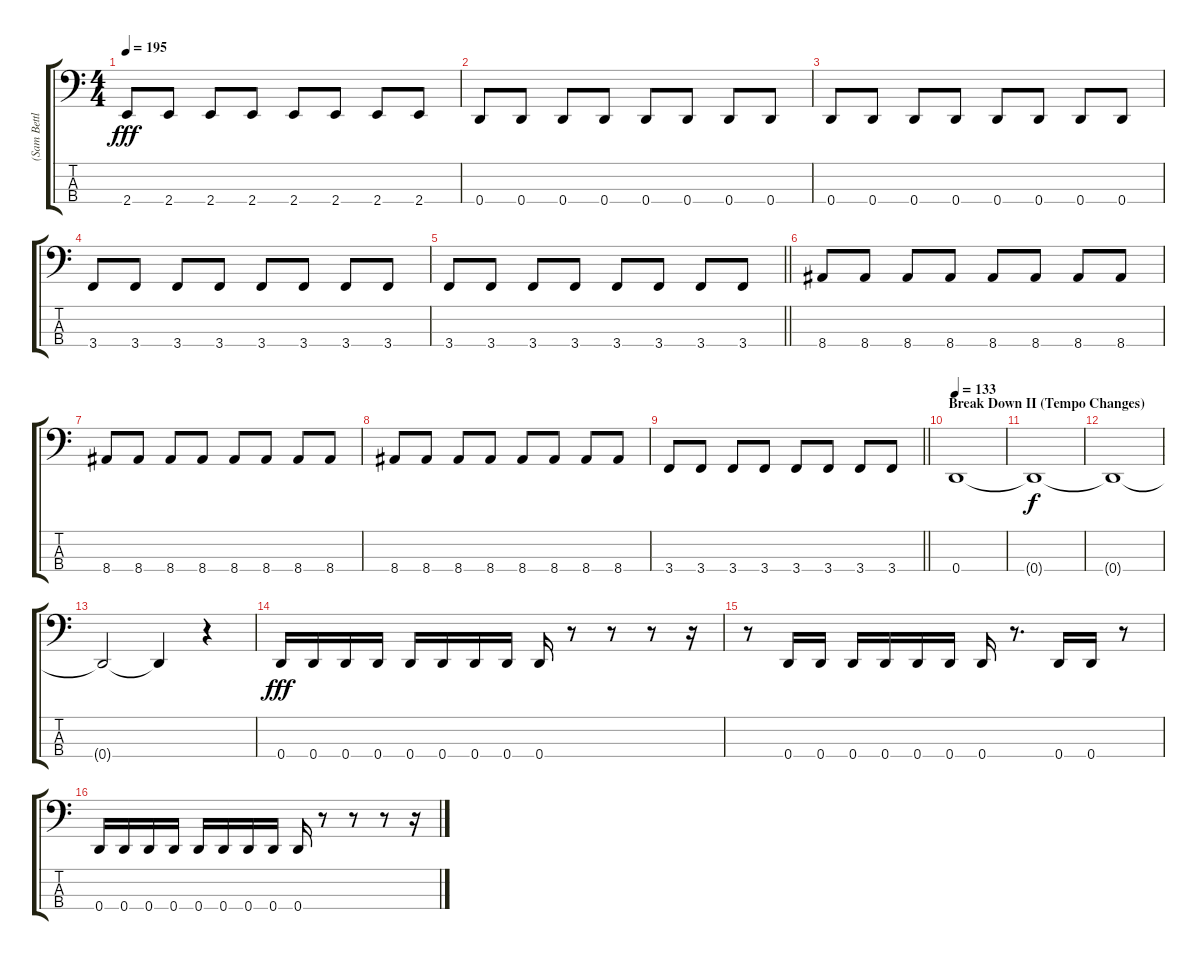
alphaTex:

\track ("(Sam Bettley) Bass" "(Sam Bettl") {instrument electricbassfinger}
\staff {score tabs}
\tuning (G2 D2 A1 D1) {hide}
\ts (4 4)
\tempo 195
\clef f4
\ks c
2.4.8{dy fff} 2.4.8 2.4.8 2.4.8 2.4.8 2.4.8 2.4.8 2.4.8 |
0.4.8 0.4.8 0.4.8 0.4.8 0.4.8 0.4.8 0.4.8 0.4.8 |
0.4.8 0.4.8 0.4.8 0.4.8 0.4.8 0.4.8 0.4.8 0.4.8 |
3.4.8 3.4.8 3.4.8 3.4.8 3.4.8 3.4.8 3.4.8 3.4.8 |
\barLineRight lightlight
3.4.8 3.4.8 3.4.8 3.4.8 3.4.8 3.4.8 3.4.8 3.4.8 |
8.4.8 8.4.8 8.4.8 8.4.8 8.4.8 8.4.8 8.4.8 8.4.8 |
8.4.8 8.4.8 8.4.8 8.4.8 8.4.8 8.4.8 8.4.8 8.4.8 |
8.4.8 8.4.8 8.4.8 8.4.8 8.4.8 8.4.8 8.4.8 8.4.8 |
\barLineRight lightlight
3.4.8 3.4.8 3.4.8 3.4.8 3.4.8 3.4.8 3.4.8 3.4.8 |
\section ("" "Break Down II (Tempo Changes)")
\tempo 133
0.4.1 |
0.4{t}.1{dy f} |
0.4{t}.1 |
0.4{t}.2 0.4{t}.4 r.4 |
0.4.16{dy fff} 0.4.16 0.4.16 0.4.16 0.4.16 0.4.16 0.4.16 0.4.16 0.4.16 r.8 r.8 r.8 r.16 |
r.8 0.4.16 0.4.16 0.4.16 0.4.16 0.4.16 0.4.16 0.4.16 r.8{d} 0.4.16 0.4.16 r.8 |
0.4.16 0.4.16 0.4.16 0.4.16 0.4.16 0.4.16 0.4.16 0.4.16 0.4.16 r.8 r.8 r.8 r.16
